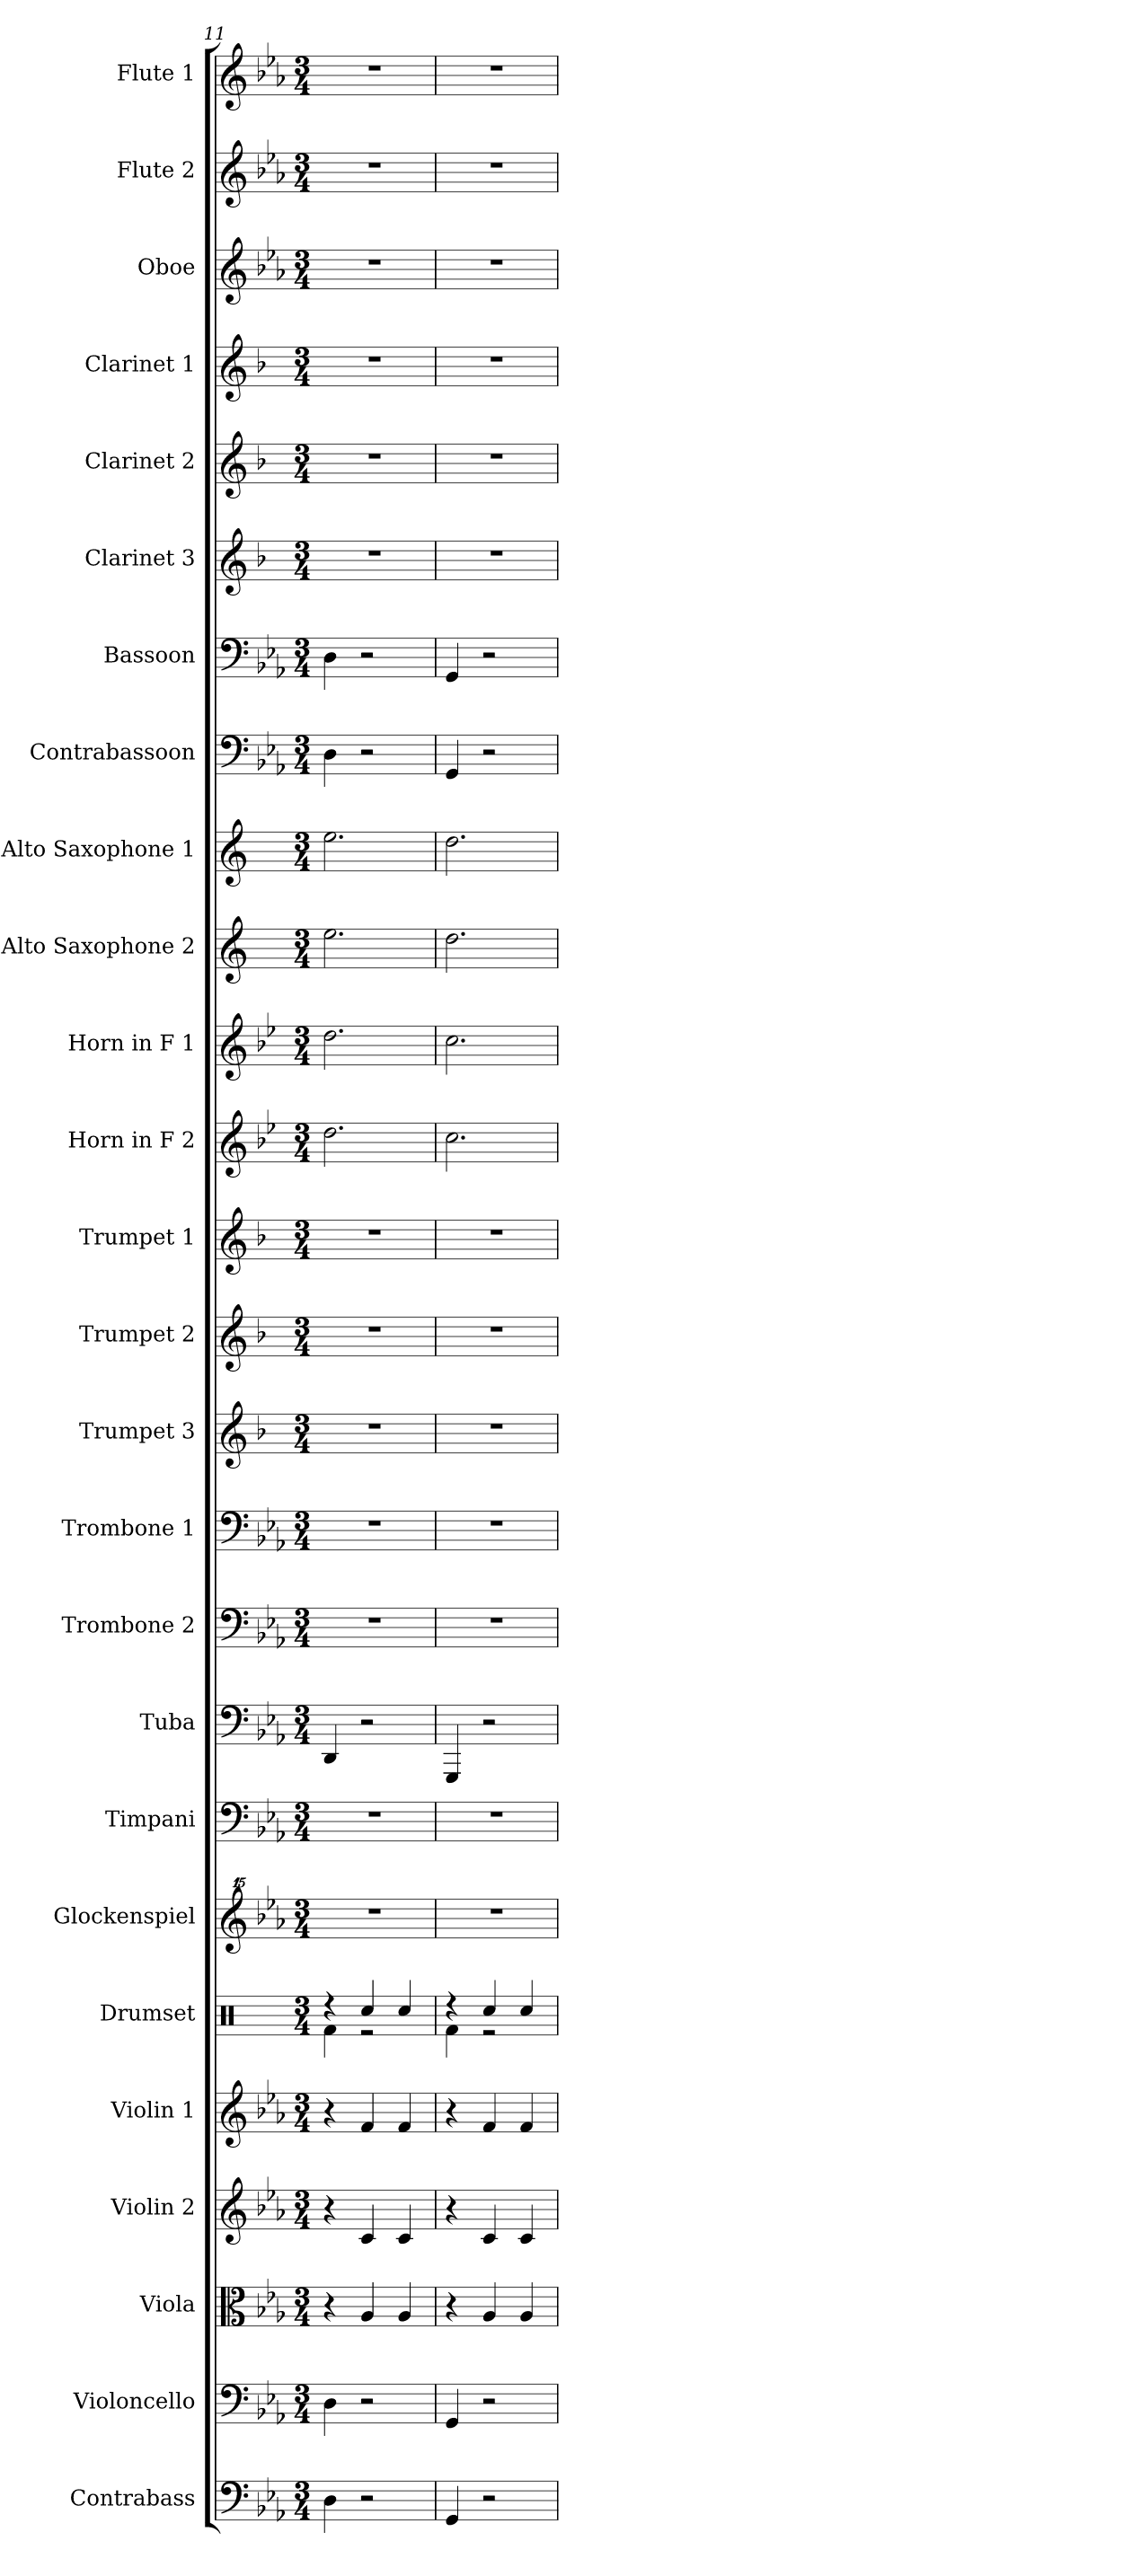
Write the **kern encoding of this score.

**kern	**kern	**kern	**kern	**kern	**kern	**kern	**kern	**kern	**kern	**kern	**kern	**kern	**kern	**kern	**kern	**kern	**kern	**kern	**kern	**kern	**kern	**kern	**kern	**kern	**kern
*part26	*part25	*part24	*part23	*part22	*part21	*part20	*part19	*part18	*part17	*part16	*part15	*part14	*part13	*part12	*part11	*part10	*part9	*part8	*part7	*part6	*part5	*part4	*part3	*part2	*part1
*staff26	*staff25	*staff24	*staff23	*staff22	*staff21	*staff20	*staff19	*staff18	*staff17	*staff16	*staff15	*staff14	*staff13	*staff12	*staff11	*staff10	*staff9	*staff8	*staff7	*staff6	*staff5	*staff4	*staff3	*staff2	*staff1
*I"Contrabass	*I"Violoncello	*I"Viola	*I"Violin 2	*I"Violin 1	*I"Drumset	*I"Glockenspiel	*I"Timpani	*I"Tuba	*I"Trombone 2	*I"Trombone 1	*I"Trumpet 3	*I"Trumpet 2	*I"Trumpet 1	*I"Horn in F 2	*I"Horn in F 1	*I"Alto Saxophone 2	*I". Alto Saxophone 1	*I"Contrabassoon	*I"Bassoon	*I"Clarinet 3	*I"Clarinet 2	*I"Clarinet 1	*I"Oboe	*I"Flute 2	*I"Flute 1
*I'Cb.	*I'Vlc.	*I'Vla.	*I'Vln. 2	*I'Vln. 1	*I'Drs.	*I'Glk.	*	*I'Tba.	*I'Tbn.	*	*	*I'2/3. Trp.	*I'1. Trp.	*	*I'1/2. Hn.	*I'A. Sax.	*I'1/2. Asax.	*I'Cbsn.	*I'Bsn.	*	*	*	*I'Ob.	*I'Fl.	*I'Fl.
*clefF4	*clefF4	*clefC3	*clefG2	*clefG2	*clefX	*clefG^^2	*clefF4	*clefF4	*clefF4	*clefF4	*clefG2	*clefG2	*clefG2	*clefG2	*clefG2	*clefG2	*clefG2	*clefF4	*clefF4	*clefG2	*clefG2	*clefG2	*clefG2	*clefG2	*clefG2
*ITrd7c12	*	*	*	*	*	*	*	*	*	*	*ITrd1c2	*ITrd1c2	*ITrd1c2	*ITrd4c7	*ITrd4c7	*ITrd5c9	*ITrd5c9	*ITrd7c12	*	*ITrd1c2	*ITrd1c2	*ITrd1c2	*	*	*
*k[b-e-a-]	*k[b-e-a-]	*k[b-e-a-]	*k[b-e-a-]	*k[b-e-a-]	*k[]	*k[b-e-a-]	*k[b-e-a-]	*k[b-e-a-]	*k[b-e-a-]	*k[b-e-a-]	*k[b-e-a-]	*k[b-e-a-]	*k[b-e-a-]	*k[b-e-a-]	*k[b-e-a-]	*k[b-e-a-]	*k[b-e-a-]	*k[b-e-a-]	*k[b-e-a-]	*k[b-e-a-]	*k[b-e-a-]	*k[b-e-a-]	*k[b-e-a-]	*k[b-e-a-]	*k[b-e-a-]
*M3/4	*M3/4	*M3/4	*M3/4	*M3/4	*M3/4	*M3/4	*M3/4	*M3/4	*M3/4	*M3/4	*M3/4	*M3/4	*M3/4	*M3/4	*M3/4	*M3/4	*M3/4	*M3/4	*M3/4	*M3/4	*M3/4	*M3/4	*M3/4	*M3/4	*M3/4
=11	=11	=11	=11	=11	=11	=11	=11	=11	=11	=11	=11	=11	=11	=11	=11	=11	=11	=11	=11	=11	=11	=11	=11	=11	=11
*	*	*	*	*	*^	*	*	*	*	*	*	*	*	*	*	*	*	*	*	*	*	*	*	*	*
4DD\	4D\	4r	4r	4r	4r	4Rf\	2.r	2.r	4DD/	2.r	2.r	2.r	2.r	2.r	2.g\	2.g\	2.g\	2.g\	4DD\	4D\	2.r	2.r	2.r	2.r	2.r	2.r
2r	2r	4A-/	4c/	4f/	4Rcc/	2r	.	.	2r	.	.	.	.	.	.	.	.	.	2r	2r	.	.	.	.	.	.
.	.	4A-/	4c/	4f/	4Rcc/	.	.	.	.	.	.	.	.	.	.	.	.	.	.	.	.	.	.	.	.	.
=12	=12	=12	=12	=12	=12	=12	=12	=12	=12	=12	=12	=12	=12	=12	=12	=12	=12	=12	=12	=12	=12	=12	=12	=12	=12	=12
4GGG/	4GG/	4r	4r	4r	4r	4Rf\	2.r	2.r	4GGG/	2.r	2.r	2.r	2.r	2.r	2.f\	2.f\	2.f\	2.f\	4GGG/	4GG/	2.r	2.r	2.r	2.r	2.r	2.r
2r	2r	4A-/	4c/	4f/	4Rcc/	2r	.	.	2r	.	.	.	.	.	.	.	.	.	2r	2r	.	.	.	.	.	.
.	.	4A-/	4c/	4f/	4Rcc/	.	.	.	.	.	.	.	.	.	.	.	.	.	.	.	.	.	.	.	.	.
*	*	*	*	*	*v	*v	*	*	*	*	*	*	*	*	*	*	*	*	*	*	*	*	*	*	*	*
=	=	=	=	=	=	=	=	=	=	=	=	=	=	=	=	=	=	=	=	=	=	=	=	=	=
*-	*-	*-	*-	*-	*-	*-	*-	*-	*-	*-	*-	*-	*-	*-	*-	*-	*-	*-	*-	*-	*-	*-	*-	*-	*-
